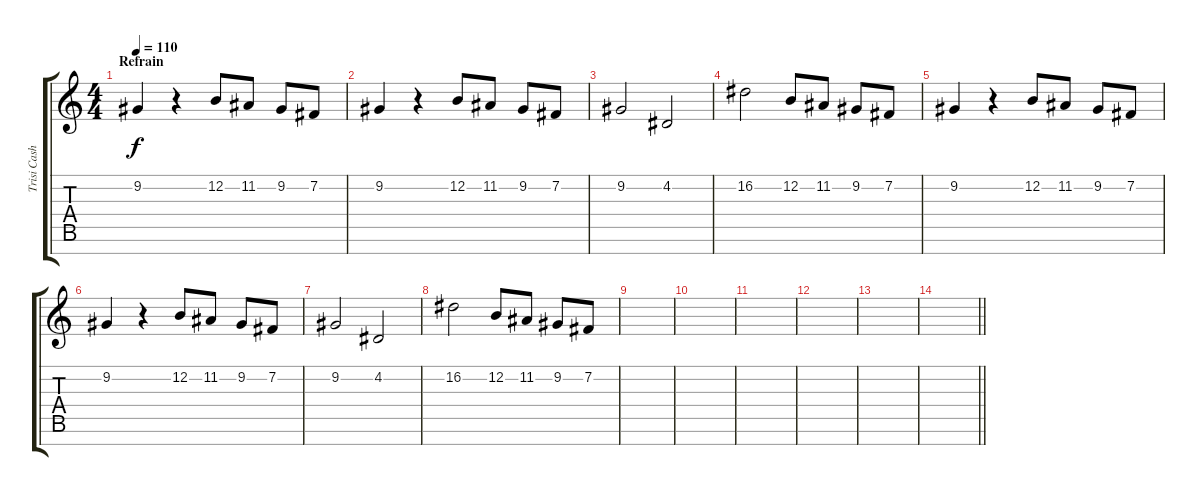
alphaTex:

\track ("Trisi Cash" "Trisi Cash") {instrument altosax}
\staff {score tabs}
\tuning (E4 B3 G3 D3 A2 E2 B1) {hide}
\ts (4 4)
\section ("" "Refrain")
\tempo 110
\clef g2
\ks c
9.2.4{dy f} r.4 12.2.8 11.2.8 9.2.8 7.2.8 |
9.2.4 r.4 12.2.8 11.2.8 9.2.8 7.2.8 |
9.2.2 4.2.2 |
16.2.2 12.2.8 11.2.8 9.2.8 7.2.8 |
9.2.4 r.4 12.2.8 11.2.8 9.2.8 7.2.8 |
9.2.4 r.4 12.2.8 11.2.8 9.2.8 7.2.8 |
9.2.2 4.2.2 |
16.2.2 12.2.8 11.2.8 9.2.8 7.2.8 |
|
|
|
|
|
\barLineRight lightlight
